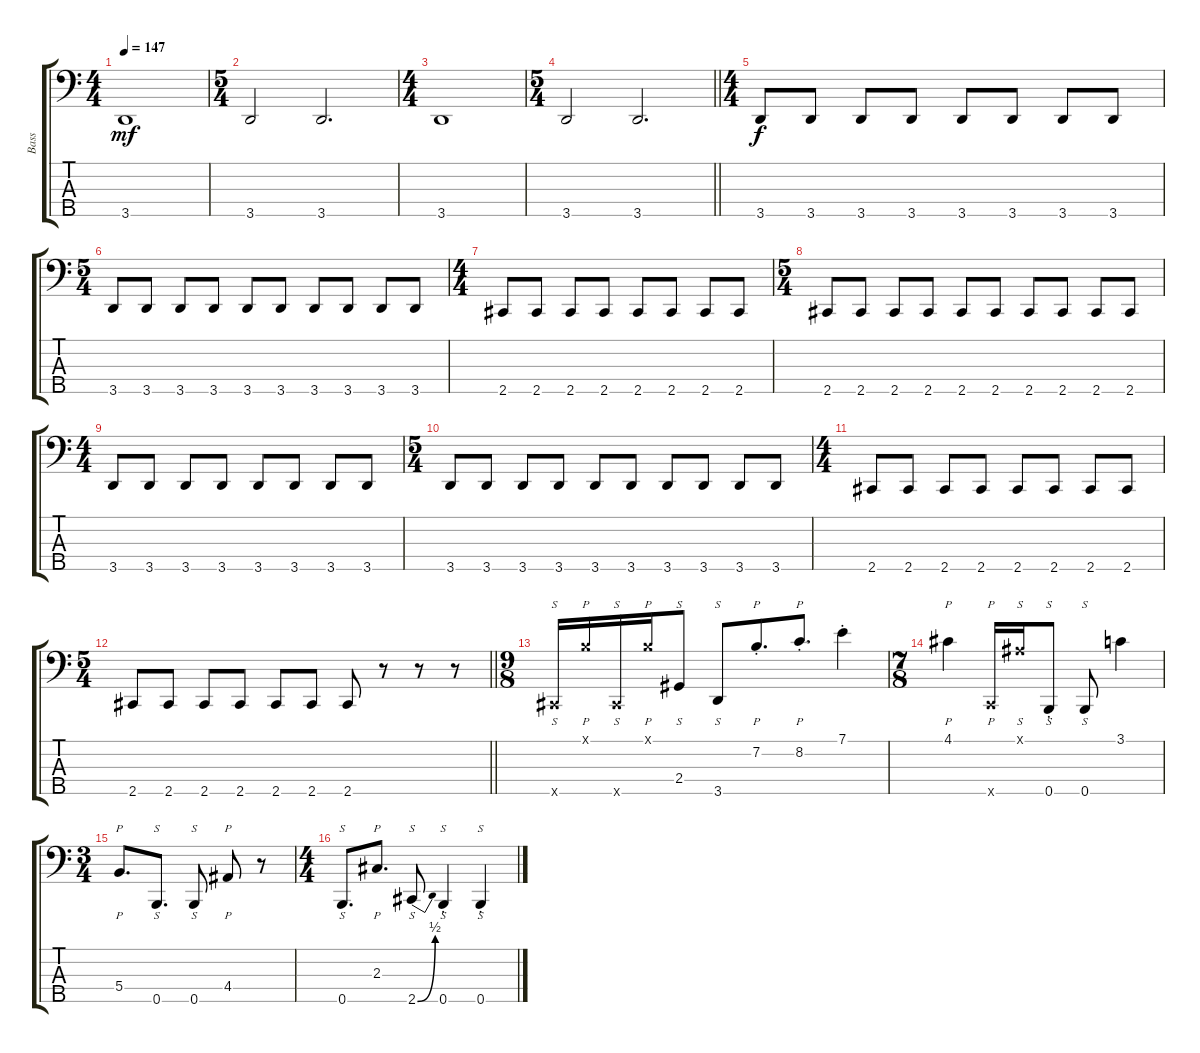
\track ("Bass" "Bass") {instrument slapbass1}
\staff {score tabs}
\tuning (A2 E2 B1 Gb1 B0) {hide}
\ts (4 4)
\tempo 147
\clef f4
\ks c
3.5.1{dy mf} |
\ts (5 4)
3.5.2 3.5.2{d} |
\ts (4 4)
3.5.1 |
\ts (5 4)
\barLineRight lightlight
3.5.2 3.5.2{d} |
\ts (4 4)
3.5.8{dy f instrument electricbassfinger} 3.5.8 3.5.8 3.5.8 3.5.8 3.5.8 3.5.8 3.5.8 |
\ts (5 4)
3.5.8 3.5.8 3.5.8 3.5.8 3.5.8 3.5.8 3.5.8 3.5.8 3.5.8 3.5.8 |
\ts (4 4)
2.5.8 2.5.8 2.5.8 2.5.8 2.5.8 2.5.8 2.5.8 2.5.8 |
\ts (5 4)
2.5.8 2.5.8 2.5.8 2.5.8 2.5.8 2.5.8 2.5.8 2.5.8 2.5.8 2.5.8 |
\ts (4 4)
3.5.8 3.5.8 3.5.8 3.5.8 3.5.8 3.5.8 3.5.8 3.5.8 |
\ts (5 4)
3.5.8 3.5.8 3.5.8 3.5.8 3.5.8 3.5.8 3.5.8 3.5.8 3.5.8 3.5.8 |
\ts (4 4)
2.5.8 2.5.8 2.5.8 2.5.8 2.5.8 2.5.8 2.5.8 2.5.8 |
\ts (5 4)
\barLineRight lightlight
2.5.8 2.5.8 2.5.8 2.5.8 2.5.8 2.5.8 2.5.8 r.8 r.8 r.8 |
\ts (9 8)
2.5{x}.16{s instrument slapbass1} 2.1{x}.16{p} 2.5{x}.16{s} 2.1{x}.16{p} 2.4.8{s} 3.5.8{s} 7.2{st}.8{p d} 8.2{st}.8{p d} 7.1{st}.4 |
\ts (7 8)
4.1.4{p} 1.5{x}.16{p} 1.1{x}.16{s} 0.5{st}.8{s} 0.5.8{s} 3.1.4 |
\ts (3 4)
5.4.8{p d} 0.5.8{s d} 0.5.8{s} 4.4.8{p} r.8 |
\ts (4 4)
0.5.8{s d} 2.3.8{p d} 2.5{be (bend 0 0 60 2)}.8{s} 0.5{st}.4{s} 0.5{st}.4{s}
